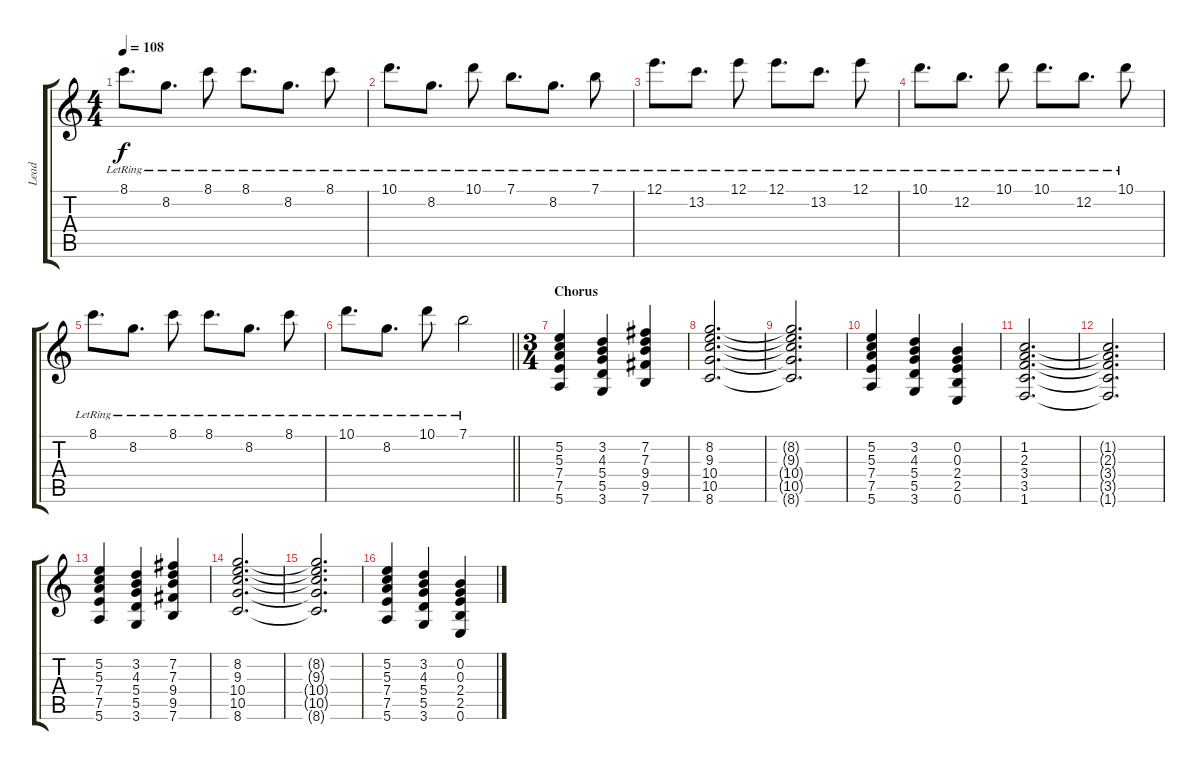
\track ("Lead" "Lead") {instrument acousticguitarsteel}
\staff {score tabs}
\tuning (E4 B3 G3 D3 A2 E2) {hide}
\ts (4 4)
\tempo 108
\clef g2
\ks c
8.1{lr}.8{d dy f} 8.2{lr}.8{d} 8.1{lr}.8 8.1{lr}.8{d} 8.2{lr}.8{d} 8.1{lr}.8 |
10.1{lr}.8{d} 8.2{lr}.8{d} 10.1{lr}.8 7.1{lr}.8{d} 8.2{lr}.8{d} 7.1{lr}.8 |
12.1{lr}.8{d} 13.2{lr}.8{d} 12.1{lr}.8 12.1{lr}.8{d} 13.2{lr}.8{d} 12.1{lr}.8 |
10.1{lr}.8{d} 12.2{lr}.8{d} 10.1{lr}.8 10.1{lr}.8{d} 12.2{lr}.8{d} 10.1{lr}.8 |
8.1{lr}.8{d} 8.2{lr}.8{d} 8.1{lr}.8 8.1{lr}.8{d} 8.2{lr}.8{d} 8.1{lr}.8 |
\barLineRight lightlight
10.1{lr}.8{d} 8.2{lr}.8{d} 10.1{lr}.8 7.1{lr}.2 |
\ts (3 4)
\section ("" "Chorus")
(5.2 5.3 7.4 7.5 5.6).4 (3.2 4.3 5.4 5.5 3.6).4 (7.2 7.3 9.4 9.5 7.6).4 |
(8.2 9.3 10.4 10.5 8.6).2{d} |
(8.2{t} 9.3{t} 10.4{t} 10.5{t} 8.6{t}).2{d} |
(5.2 5.3 7.4 7.5 5.6).4 (3.2 4.3 5.4 5.5 3.6).4 (0.2 0.3 2.4 2.5 0.6).4 |
(1.2 2.3 3.4 3.5 1.6).2{d} |
(1.2{t} 2.3{t} 3.4{t} 3.5{t} 1.6{t}).2{d} |
(5.2 5.3 7.4 7.5 5.6).4 (3.2 4.3 5.4 5.5 3.6).4 (7.2 7.3 9.4 9.5 7.6).4 |
(8.2 9.3 10.4 10.5 8.6).2{d} |
(8.2{t} 9.3{t} 10.4{t} 10.5{t} 8.6{t}).2{d} |
(5.2 5.3 7.4 7.5 5.6).4 (3.2 4.3 5.4 5.5 3.6).4 (0.2 0.3 2.4 2.5 0.6).4
